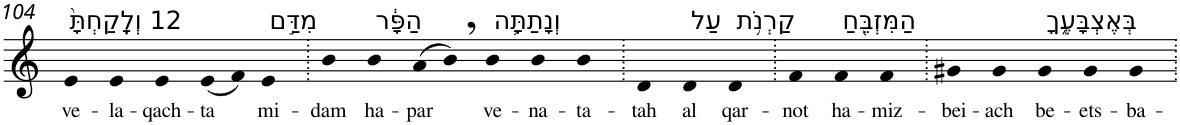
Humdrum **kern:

**kern	**text
*part1	*part1
*staff1	*staff1
*I"Piano	*
*I'Pno	*
!!LO:PB:g=z
*clefG2	*
*k[]	*
=104	=104
!LO:TX:a:t=12 וְלָֽקַחְתָּ֙	!
!	!LO:LY:b
4e	ve-
!	!LO:LY:b
4e	-la-
!	!LO:LY:b
4e	-qach-
!	!LO:LY:b
(8e	-ta
8f)	.
!LO:TX:a:t=מִדַּ֣ם	!
!	!LO:LY:b
4e	mi-
=105.	=105.
!	!LO:LY:b
4b	-dam
!LO:TX:a:t=הַפָּ֔ר	!
!	!LO:LY:b
4b	ha-
!	!LO:LY:b
(8a	-par
8b,)	.
!LO:TX:a:t=וְנָתַתָּ֛ה	!
!	!LO:LY:b
4b	ve-
!	!LO:LY:b
4b	-na-
!	!LO:LY:b
4b	-ta-
=106.	=106.
!	!LO:LY:b
4d	-tah
!LO:TX:a:t=עַל	!
!	!LO:LY:b
4d	al
!LO:TX:a:t=קַרְנֹ֥ת	!
!	!LO:LY:b
4d	qar-
=107.	=107.
!	!LO:LY:b
4f	-not
!LO:TX:a:t=הַמִּזְבֵּ֖חַ	!
!	!LO:LY:b
4f	ha-
!	!LO:LY:b
4f	-miz-
=108.	=108.
!	!LO:LY:b
4g#X	-bei-
!	!LO:LY:b
4g#	-ach
!LO:TX:a:t=בְּאֶצְבָּעֶ֑ךָ	!
!	!LO:LY:b
4g#	be-
!	!LO:LY:b
4g#	-ets-
!	!LO:LY:b
4g#	-ba-
=.	=.
*-	*-
